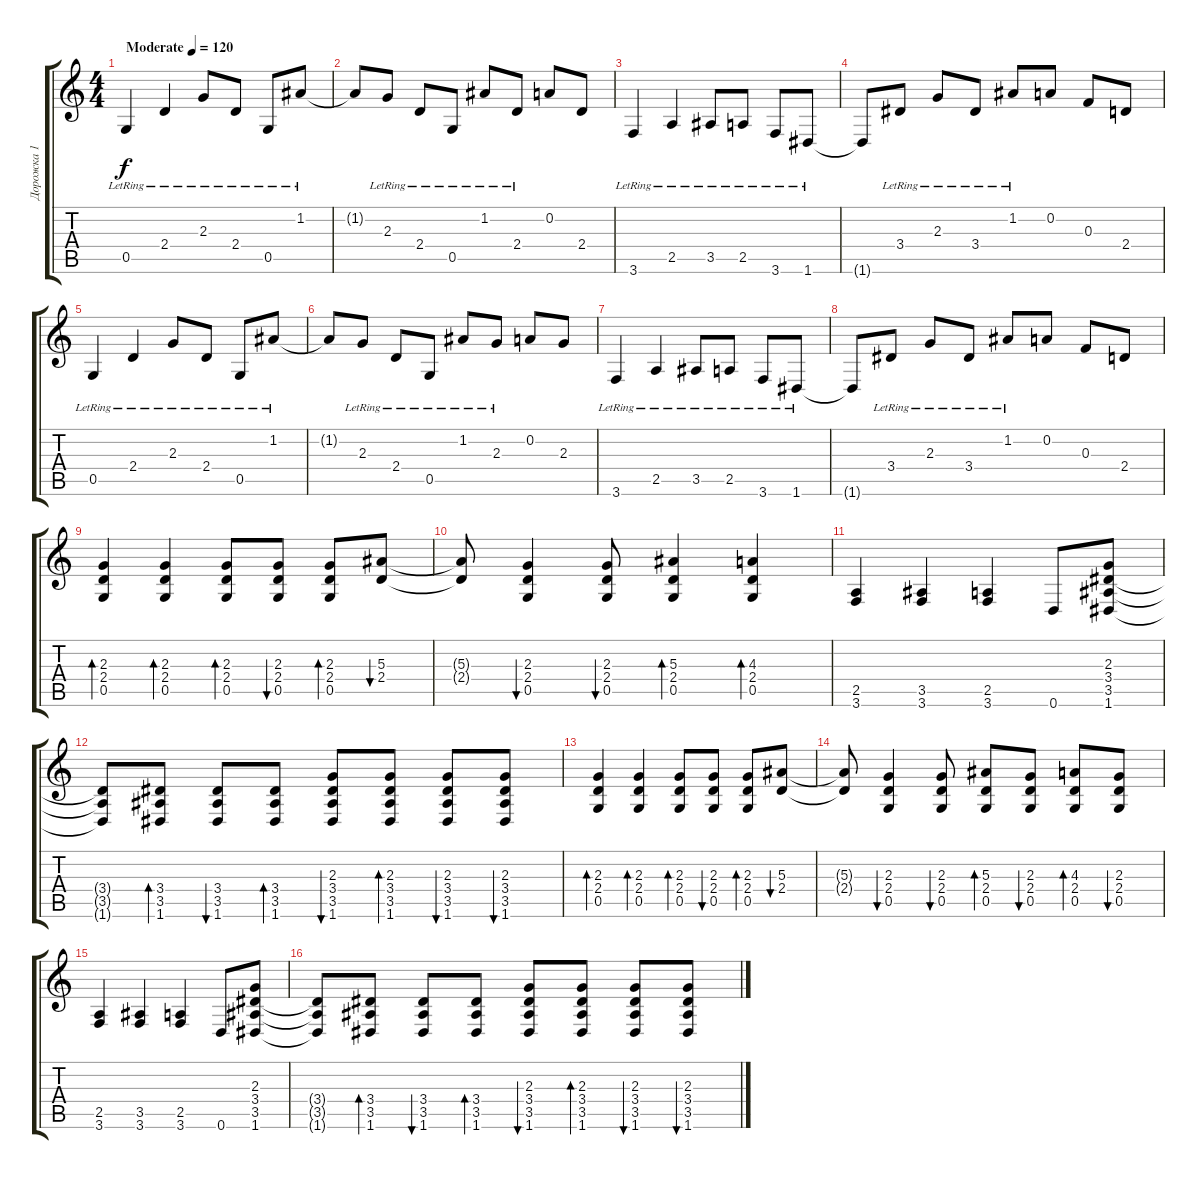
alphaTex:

\track ("Дорожка 1" "Дорожка 1") {instrument acousticguitarsteel}
\staff {score tabs}
\tuning (D4 A3 F3 C3 G2 D2) {hide}
\ts (4 4)
\tempo (120 "Moderate")
\clef g2
\ks c
0.5{lr}.4{dy f instrument acousticguitarsteel} 2.4{lr}.4 2.3{lr}.8 2.4{lr}.8 0.5{lr}.8 1.2{lr}.8 |
1.2{t}.8 2.3{lr}.8 2.4{lr}.8 0.5{lr}.8 1.2{lr}.8 2.4{lr}.8 0.2.8 2.4.8 |
3.6{lr}.4 2.5{lr}.4 3.5{lr}.8 2.5{lr}.8 3.6{lr}.8 1.6{lr}.8 |
1.6{t}.8 3.4{lr}.8 2.3{lr}.8 3.4{lr}.8 1.2{lr}.8 0.2.8 0.3.8 2.4.8 |
0.5{lr}.4 2.4{lr}.4 2.3{lr}.8 2.4{lr}.8 0.5{lr}.8 1.2{lr}.8 |
1.2{t}.8 2.3{lr}.8 2.4{lr}.8 0.5{lr}.8 1.2{lr}.8 2.3{lr}.8 0.2.8 2.3.8 |
3.6{lr}.4 2.5{lr}.4 3.5{lr}.8 2.5{lr}.8 3.6{lr}.8 1.6{lr}.8 |
1.6{t}.8 3.4{lr}.8 2.3{lr}.8 3.4{lr}.8 1.2{lr}.8 0.2.8 0.3.8 2.4.8 |
(2.3 2.4 0.5).4{bd 60} (2.3 2.4 0.5).4{bd 60} (2.3 2.4 0.5).8{bd 60} (2.3 2.4 0.5).8{bu 60} (2.3 2.4 0.5).8{bd 60} (5.3 2.4).8{bu 60} |
(5.3{t} 2.4{t}).8 (2.3 2.4 0.5).4{bu 60} (2.3 2.4 0.5).8{bu 60} (5.3 2.4 0.5).4{bd 60} (4.3 2.4 0.5).4{bd 60} |
(2.5 3.6).4 (3.5 3.6).4 (2.5 3.6).4 0.6.8 (2.3 3.4 3.5 1.6).8 |
(3.4{t} 3.5{t} 1.6{t}).8 (3.4 3.5 1.6).8{bd 60} (3.4 3.5 1.6).8{bu 60} (3.4 3.5 1.6).8{bd 60} (2.3 3.4 3.5 1.6).8{bu 60} (2.3 3.4 3.5 1.6).8{bd 60} (2.3 3.4 3.5 1.6).8{bu 60} (2.3 3.4 3.5 1.6).8{bu 60} |
(2.3 2.4 0.5).4{bd 60} (2.3 2.4 0.5).4{bd 60} (2.3 2.4 0.5).8{bd 60} (2.3 2.4 0.5).8{bu 60} (2.3 2.4 0.5).8{bd 60} (5.3 2.4).8{bu 60} |
(5.3{t} 2.4{t}).8 (2.3 2.4 0.5).4{bu 60} (2.3 2.4 0.5).8{bu 60} (5.3 2.4 0.5).8{bd 60} (2.3 2.4 0.5).8{bu 60} (4.3 2.4 0.5).8{bd 60} (2.3 2.4 0.5).8{bu 60} |
(2.5 3.6).4 (3.5 3.6).4 (2.5 3.6).4 0.6.8 (2.3 3.4 3.5 1.6).8 |
(3.4{t} 3.5{t} 1.6{t}).8 (3.4 3.5 1.6).8{bd 60} (3.4 3.5 1.6).8{bu 60} (3.4 3.5 1.6).8{bd 60} (2.3 3.4 3.5 1.6).8{bu 60} (2.3 3.4 3.5 1.6).8{bd 60} (2.3 3.4 3.5 1.6).8{bu 60} (2.3 3.4 3.5 1.6).8{bu 60}
